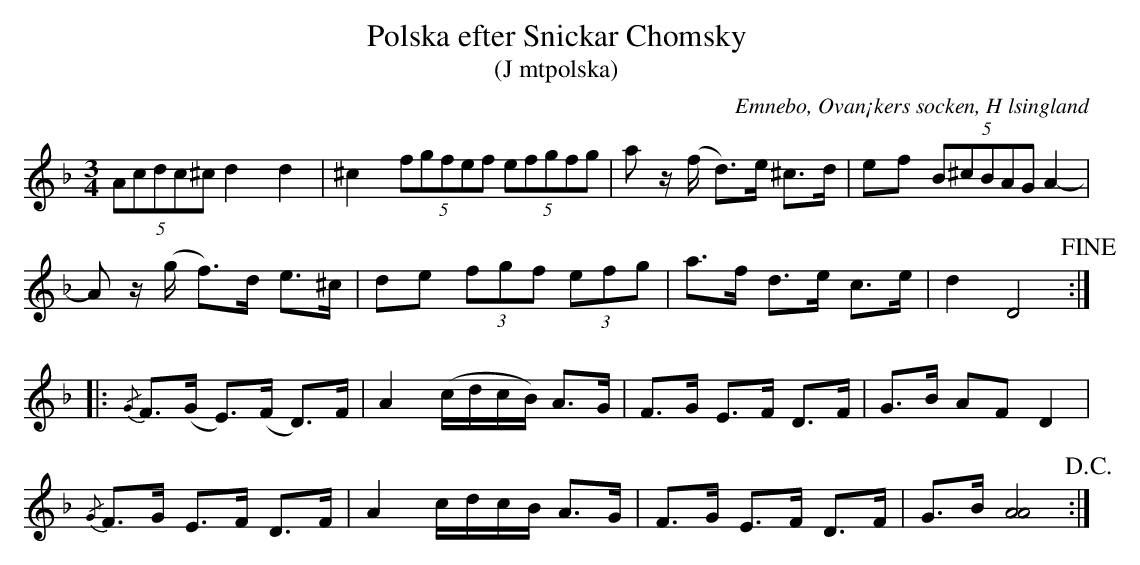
X:1
T: Polska efter Snickar Chomsky
T: (J mtpolska)
O: Emnebo, Ovan¡kers socken, H lsingland
M: 3/4
L: 1/16
K: Dm
(5:2A2c2d2c2^c2 d4 d4 | ^c4 (5:2f2g2f2e2f2 (5:2e2f2g2f2g2 | a2 z(f d2)>e2 ^c2>d2 | e2f2 (5:2B2^c2B2A2G2 A4- |
A2 z(g f2)>d2     e2>^c2 | d2e2 (3f2g2f2 (3e2f2g2 | a2>f2 d2>e2 c2>e2 | d4   D8 !fine! ::
{/G}F2>(G2 E2>)(F2 D2>)F2 | A4 (cdcB) A2>G2 | F2>G2 E2>F2 D2>F2 | G2>B2 A2F2  D4      |
{/G}F2>G2  E2>F2   D2>F2  | A4  cdcB  A2>G2 | F2>G2 E2>F2 D2>F2 | G2>B2 [AA]8 !D.C.! :|
